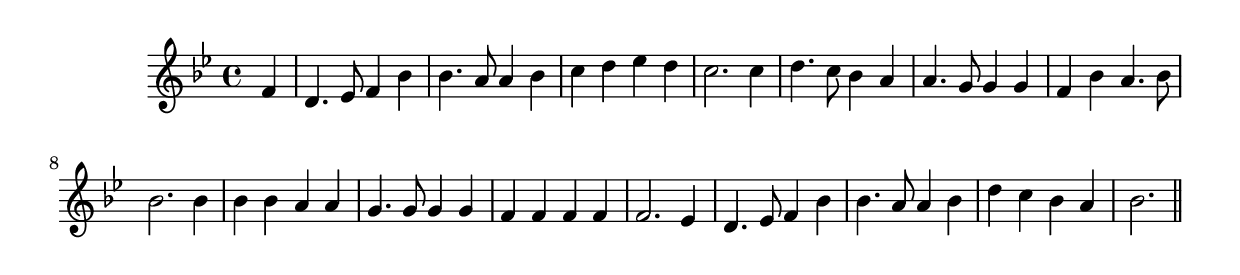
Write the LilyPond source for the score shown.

\version "2.14.0"
%{\header {
  title = "The Son of God Goes Forth to War"
  composer = "H.S. Cutler"
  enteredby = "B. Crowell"
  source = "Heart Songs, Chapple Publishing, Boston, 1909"
}%}
\score{{\key bes \major
\time 4/4
%{\tempo 4=90
%}\relative c' {
  \partial 4
  f4 |
  d4. es8 f4 bes4 | bes4. a8 a4 bes | c4 d es d | c2. c4 |
  d4. c8 bes4 a | a4. g8 g4 g | f4 bes a4. bes8 | bes2. bes4 |
  bes4 bes a a | g4. g8 g4 g | f4 f f f | f2.  es4 |
  d4. es8 f4 bes | bes4. a8 a4 bes | d4 c bes a | bes2.
  \bar "||"
}

}}